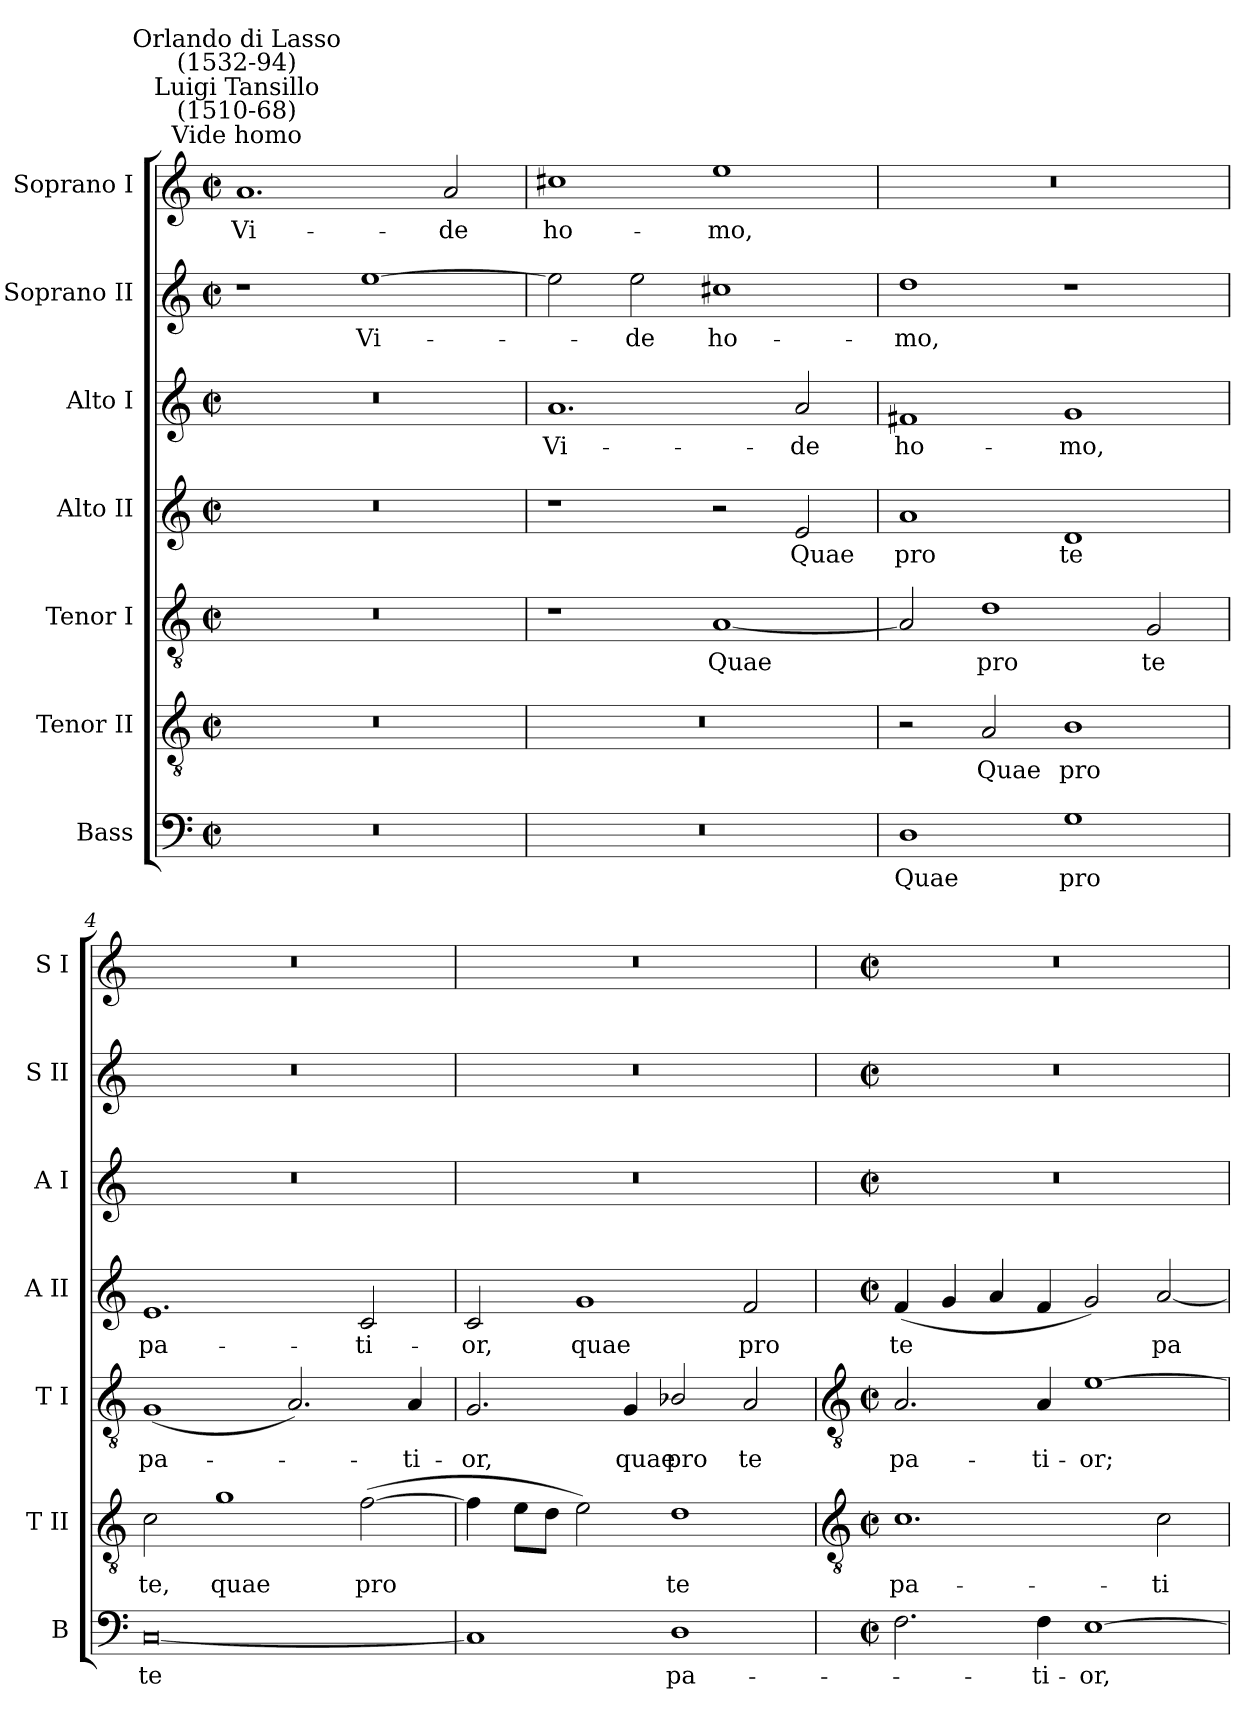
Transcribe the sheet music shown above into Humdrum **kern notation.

**kern	**text	**kern	**text	**kern	**text	**kern	**text	**kern	**text	**kern	**text	**kern	**text
*part7	*part7	*part6	*part6	*part5	*part5	*part4	*part4	*part3	*part3	*part2	*part2	*part1	*part1
*staff7	*staff7	*staff6	*staff6	*staff5	*staff5	*staff4	*staff4	*staff3	*staff3	*staff2	*staff2	*staff1	*staff1
*I"Bass	*	*I"Tenor II	*	*I"Tenor I	*	*I"Alto II	*	*I"Alto I	*	*I"Soprano II	*	*I"Soprano I	*
*I'B	*	*I'T II	*	*I'T I	*	*I'A II	*	*I'A I	*	*I'S II	*	*I'S I	*
*clefF4	*	*clefGv2	*	*clefGv2	*	*clefG2	*	*clefG2	*	*clefG2	*	*clefG2	*
*k[]	*	*k[]	*	*k[]	*	*k[]	*	*k[]	*	*k[]	*	*k[]	*
*C:	*	*C:	*	*C:	*	*C:	*	*C:	*	*C:	*	*C:	*
*M4/2	*	*M4/2	*	*M4/2	*	*M4/2	*	*M4/2	*	*M4/2	*	*M4/2	*
*met(c|)	*	*met(c|)	*	*met(c|)	*	*met(c|)	*	*met(c|)	*	*met(c|)	*	*met(c|)	*
=1	=1	=1	=1	=1	=1	=1	=1	=1	=1	=1	=1	=1	=1
!	!	!	!	!	!	!	!	!	!	!	!	!LO:TX:a:cj:t=Vide homo	!
!	!	!	!	!	!	!	!	!	!	!	!	!LO:TX:a:cj:t=Luigi Tansillo\n(1510-68)	!
!	!	!	!	!	!	!	!	!	!	!	!	!LO:TX:a:cj:t=Orlando di Lasso\n(1532-94)	!
!	!	!	!	!	!	!	!	!	!	!	!	!	!LO:LY:b
0r	.	0r	.	0r	.	0r	.	0r	.	1r	.	1.a	Vi-
!	!	!	!	!	!	!	!	!	!	!	!LO:LY:b	!	!
.	.	.	.	.	.	.	.	.	.	[1ee	Vi-	.	.
!	!	!	!	!	!	!	!	!	!	!	!	!	!LO:LY:b
.	.	.	.	.	.	.	.	.	.	.	.	2a	-de
=2	=2	=2	=2	=2	=2	=2	=2	=2	=2	=2	=2	=2	=2
!	!	!	!	!	!	!	!	!	!LO:LY:b	!	!	!	!LO:LY:b
0r	.	0r	.	1r	.	1r	.	1.a	Vi-	2ee]	.	1cc#X	ho-
!	!	!	!	!	!	!	!	!	!	!	!LO:LY:b	!	!
.	.	.	.	.	.	.	.	.	.	2ee	de	.	.
!	!	!	!	!	!LO:LY:b	!	!	!	!	!	!LO:LY:b	!	!LO:LY:b
.	.	.	.	[1A	Quae	2r	.	.	.	1cc#X	ho-	1ee	-mo,
!	!	!	!	!	!	!	!LO:LY:b	!	!LO:LY:b	!	!	!	!
.	.	.	.	.	.	2e	Quae	2a	-de	.	.	.	.
=3	=3	=3	=3	=3	=3	=3	=3	=3	=3	=3	=3	=3	=3
!	!LO:LY:b	!	!	!	!	!	!LO:LY:b	!	!LO:LY:b	!	!LO:LY:b	!	!
1D	Quae	2r	.	2A]	.	1a	pro	1f#X	ho-	1dd	-mo,	0r	.
!	!	!	!LO:LY:b	!	!LO:LY:b	!	!	!	!	!	!	!	!
.	.	2A	Quae	1d	pro	.	.	.	.	.	.	.	.
!	!LO:LY:b	!	!LO:LY:b	!	!	!	!LO:LY:b	!	!LO:LY:b	!	!	!	!
1G	pro	1B	pro	.	.	1d	te	1g	-mo,	1r	.	.	.
!	!	!	!	!	!LO:LY:b	!	!	!	!	!	!	!	!
.	.	.	.	2G	te	.	.	.	.	.	.	.	.
=4	=4	=4	=4	=4	=4	=4	=4	=4	=4	=4	=4	=4	=4
!	!LO:LY:b	!	!LO:LY:b	!	!LO:LY:b	!	!LO:LY:b	!	!	!	!	!	!
[0C	te	2c	te,	(<1G	pa-	1.e	pa-	0r	.	0r	.	0r	.
!	!	!	!LO:LY:b	!	!	!	!	!	!	!	!	!	!
.	.	1g	quae	.	.	.	.	.	.	.	.	.	.
.	.	.	.	2.A)	.	.	.	.	.	.	.	.	.
!	!	!	!LO:LY:b	!	!	!	!LO:LY:b	!	!	!	!	!	!
.	.	(>[2f	pro	.	.	2c	-ti-	.	.	.	.	.	.
!	!	!	!	!	!LO:LY:b	!	!	!	!	!	!	!	!
.	.	.	.	4A	ti-	.	.	.	.	.	.	.	.
=5	=5	=5	=5	=5	=5	=5	=5	=5	=5	=5	=5	=5	=5
!	!	!	!	!	!LO:LY:b	!	!LO:LY:b	!	!	!	!	!	!
1C]	.	4f]	.	2.G	-or,	2c	-or,	0r	.	0r	.	0r	.
.	.	8eL	.	.	.	.	.	.	.	.	.	.	.
.	.	8dJ	.	.	.	.	.	.	.	.	.	.	.
!	!	!	!	!	!	!	!LO:LY:b	!	!	!	!	!	!
.	.	2e)	.	.	.	1g	quae	.	.	.	.	.	.
!	!	!	!	!	!LO:LY:b	!	!	!	!	!	!	!	!
.	.	.	.	4G	quae	.	.	.	.	.	.	.	.
!	!LO:LY:b	!	!LO:LY:b	!	!LO:LY:b	!	!	!	!	!	!	!	!
1D	pa-	1d	te	2B-X/	pro	.	.	.	.	.	.	.	.
!	!	!	!	!	!LO:LY:b	!	!LO:LY:b	!	!	!	!	!	!
.	.	.	.	2A	te	2f	pro	.	.	.	.	.	.
!!LO:LB:g=z
=6	=6	=6	=6	=6	=6	=6	=6	=6	=6	=6	=6	=6	=6
*	*	*clefGv2	*	*clefGv2	*	*	*	*	*	*	*	*	*
*M4/2	*	*M4/2	*	*M4/2	*	*M4/2	*	*M4/2	*	*M4/2	*	*M4/2	*
*met(c|)	*	*met(c|)	*	*met(c|)	*	*met(c|)	*	*met(c|)	*	*met(c|)	*	*met(c|)	*
!	!	!	!LO:LY:b	!	!LO:LY:b	!	!LO:LY:b	!	!	!	!	!	!
2.F	.	1.c	pa-	2.A	pa-	(<4f	te	0r	.	0r	.	0r	.
.	.	.	.	.	.	4g	.	.	.	.	.	.	.
.	.	.	.	.	.	4a	.	.	.	.	.	.	.
!	!LO:LY:b	!	!	!	!LO:LY:b	!	!	!	!	!	!	!	!
4F	ti-	.	.	4A	-ti-	4f	.	.	.	.	.	.	.
!	!LO:LY:b	!	!	!	!LO:LY:b	!	!	!	!	!	!	!	!
[1E	-or,	.	.	[1e	-or;	2g)	.	.	.	.	.	.	.
!	!	!	!LO:LY:b	!	!	!	!LO:LY:b	!	!	!	!	!	!
.	.	2c	-ti-	.	.	[2a	pa-	.	.	.	.	.	.
=	=	=	=	=	=	=	=	=	=	=	=	=	=
*-	*-	*-	*-	*-	*-	*-	*-	*-	*-	*-	*-	*-	*-
